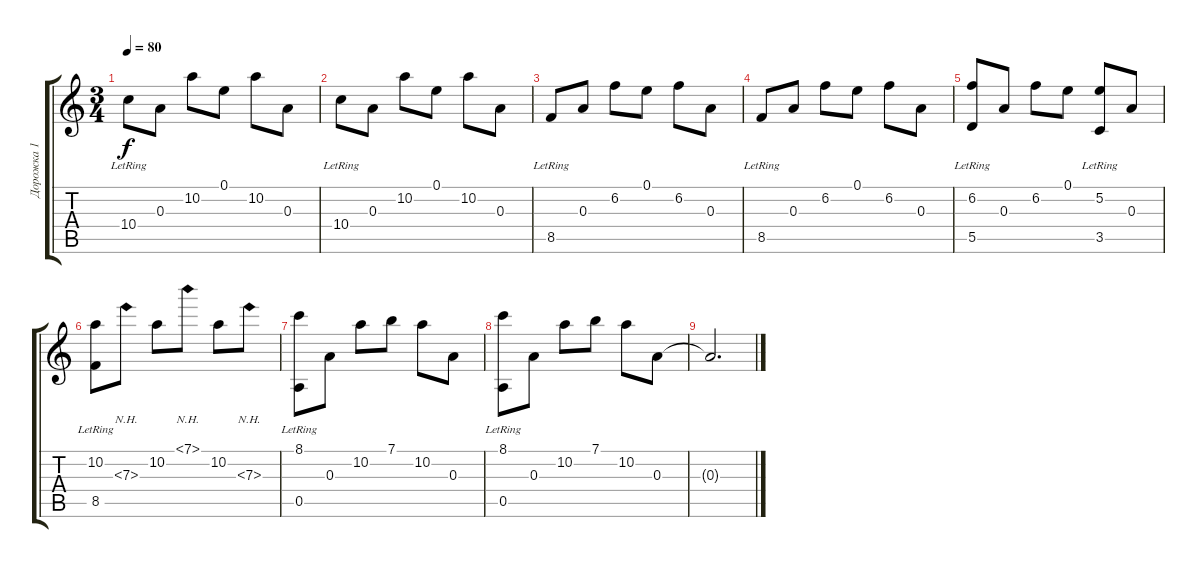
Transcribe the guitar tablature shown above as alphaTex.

\track ("Дорожка 1" "Дорожка 1") {instrument acousticguitarsteel}
\staff {score tabs}
\tuning (E4 B3 A3 D3 A2 D2) {hide}
\ts (3 4)
\tempo 80
\clef g2
\ks c
10.4{lr}.8{dy f} 0.3.8 10.2.8 0.1.8 10.2.8 0.3.8 |
10.4{lr}.8 0.3.8 10.2.8 0.1.8 10.2.8 0.3.8 |
8.5{lr}.8 0.3.8 6.2.8 0.1.8 6.2.8 0.3.8 |
8.5{lr}.8 0.3.8 6.2.8 0.1.8 6.2.8 0.3.8 |
(6.2{lr} 5.5{lr}).8 0.3.8 6.2.8 0.1.8 (5.2{lr} 3.5{lr}).8 0.3.8 |
(10.2 8.5{lr}).8 7.3{nh}.8 10.2.8 7.1{nh}.8 10.2.8 7.3{nh}.8 |
(8.1{lr} 0.5{lr}).8 0.3.8 10.2.8 7.1.8 10.2.8 0.3.8 |
(8.1{lr} 0.5{lr}).8 0.3.8 10.2.8 7.1.8 10.2.8 0.3.8 |
0.3{t}.2{d}
